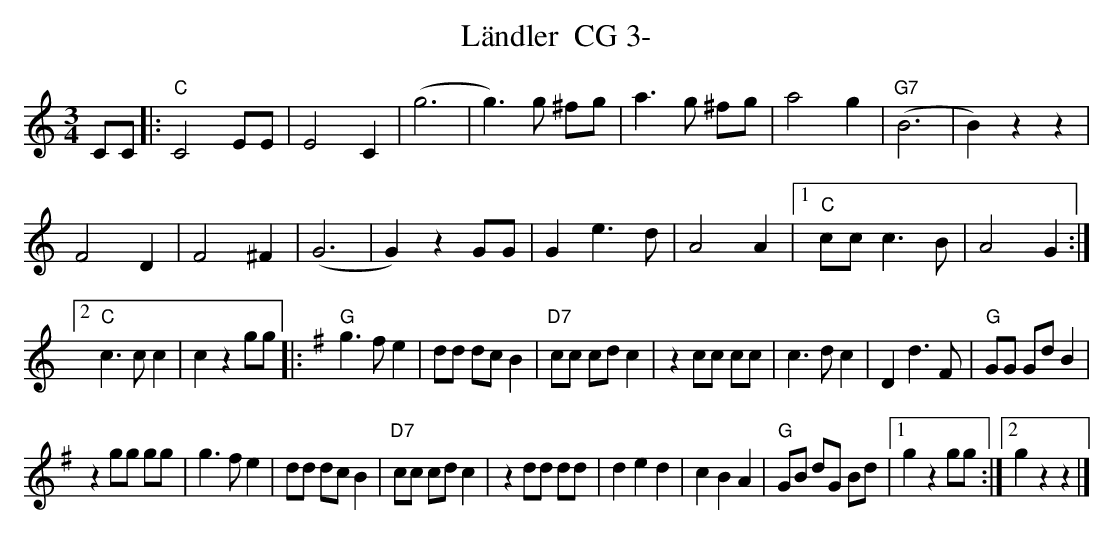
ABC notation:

X:1
T:L\"andler  CG 3-
M:3/4
L:1/4
K:Cmaj
C/2C/2 |: "C"C2 E/2E/2 | E2C | (g3 | g>)g ^f/2g/2 | a>g ^f/2g/2 | a2g | "G7"(B3 | B)zz |
F2D | F2^F | (G3 | G)z G/2G/2 | Ge>d | A2A |1 "C"c/2c/2 c>B | A2G :|2
"C"c>cc | czg/2g/2 |: [K:Gmaj] "G"g>fe | d/2d/2 d/2c/2 B | "D7"c/2c/2 c/2d/2c | z c/2c/2 c/2c/2 | c>dc | Dd>F | "G"G/2G/2 G/2d/2 B |
z g/2g/2 g/2g/2 | g>fe | d/2d/2 d/2c/2B | "D7"c/2c/2 c/2d/2 c | z d/2d/2 d/2d/2 | ded | cBA | "G"G/2B/2 d/2G/2 B/2d/2 |1 gz g/2g/2 :|2 gzz |]
